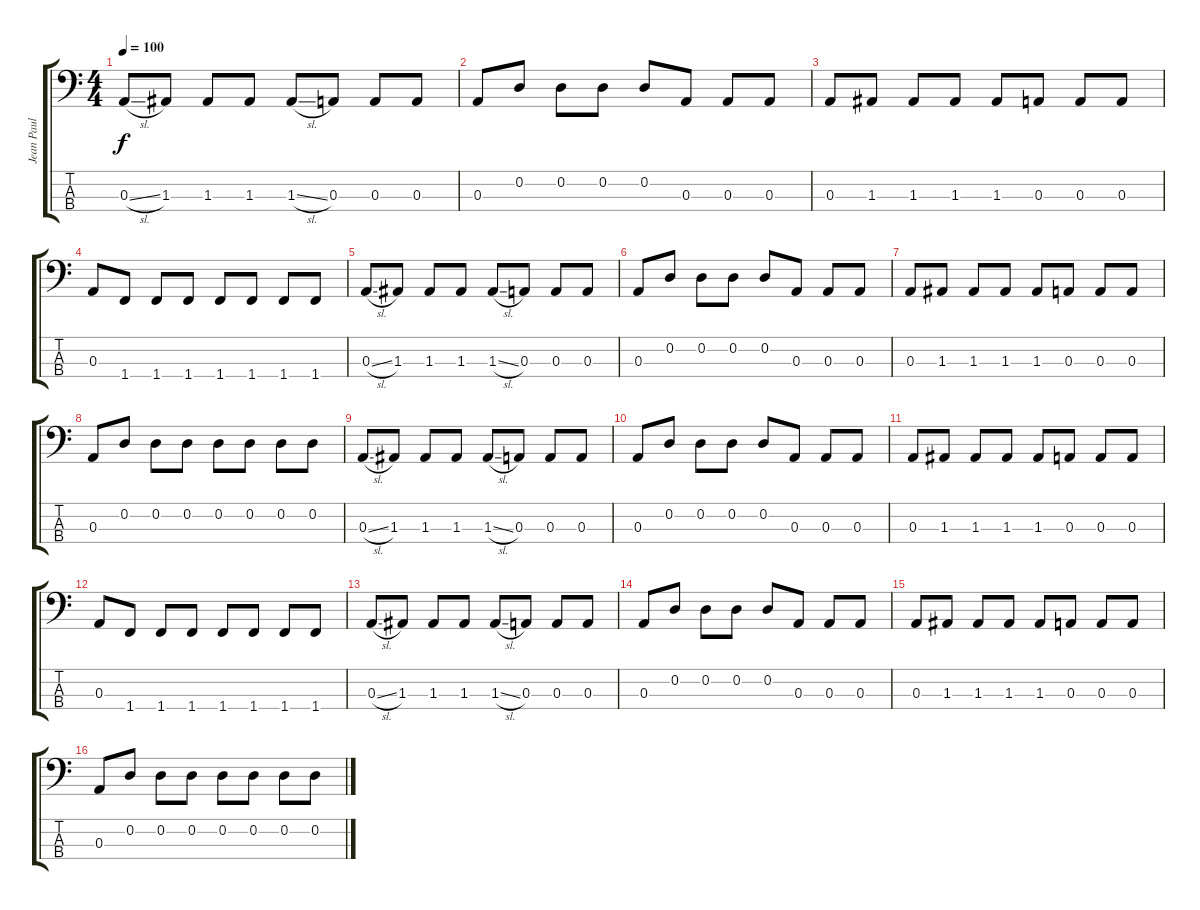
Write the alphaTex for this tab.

\track ("Jean Paul Roy" "Jean Paul ") {instrument electricbassfinger}
\staff {score tabs}
\tuning (G2 D2 A1 E1) {hide}
\ts (4 4)
\tempo 100
\clef f4
\ks c
0.3{sl}.8{dy f} 1.3.8 1.3.8 1.3.8 1.3{sl}.8 0.3.8 0.3.8 0.3.8 |
0.3.8 0.2.8 0.2.8 0.2.8 0.2.8 0.3.8 0.3.8 0.3.8 |
0.3.8 1.3.8 1.3.8 1.3.8 1.3.8 0.3.8 0.3.8 0.3.8 |
0.3.8 1.4.8 1.4.8 1.4.8 1.4.8 1.4.8 1.4.8 1.4.8 |
0.3{sl}.8 1.3.8 1.3.8 1.3.8 1.3{sl}.8 0.3.8 0.3.8 0.3.8 |
0.3.8 0.2.8 0.2.8 0.2.8 0.2.8 0.3.8 0.3.8 0.3.8 |
0.3.8 1.3.8 1.3.8 1.3.8 1.3.8 0.3.8 0.3.8 0.3.8 |
0.3.8 0.2.8 0.2.8 0.2.8 0.2.8 0.2.8 0.2.8 0.2.8 |
0.3{sl}.8 1.3.8 1.3.8 1.3.8 1.3{sl}.8 0.3.8 0.3.8 0.3.8 |
0.3.8 0.2.8 0.2.8 0.2.8 0.2.8 0.3.8 0.3.8 0.3.8 |
0.3.8 1.3.8 1.3.8 1.3.8 1.3.8 0.3.8 0.3.8 0.3.8 |
0.3.8 1.4.8 1.4.8 1.4.8 1.4.8 1.4.8 1.4.8 1.4.8 |
0.3{sl}.8 1.3.8 1.3.8 1.3.8 1.3{sl}.8 0.3.8 0.3.8 0.3.8 |
0.3.8 0.2.8 0.2.8 0.2.8 0.2.8 0.3.8 0.3.8 0.3.8 |
0.3.8 1.3.8 1.3.8 1.3.8 1.3.8 0.3.8 0.3.8 0.3.8 |
0.3.8 0.2.8 0.2.8 0.2.8 0.2.8 0.2.8 0.2.8 0.2.8
